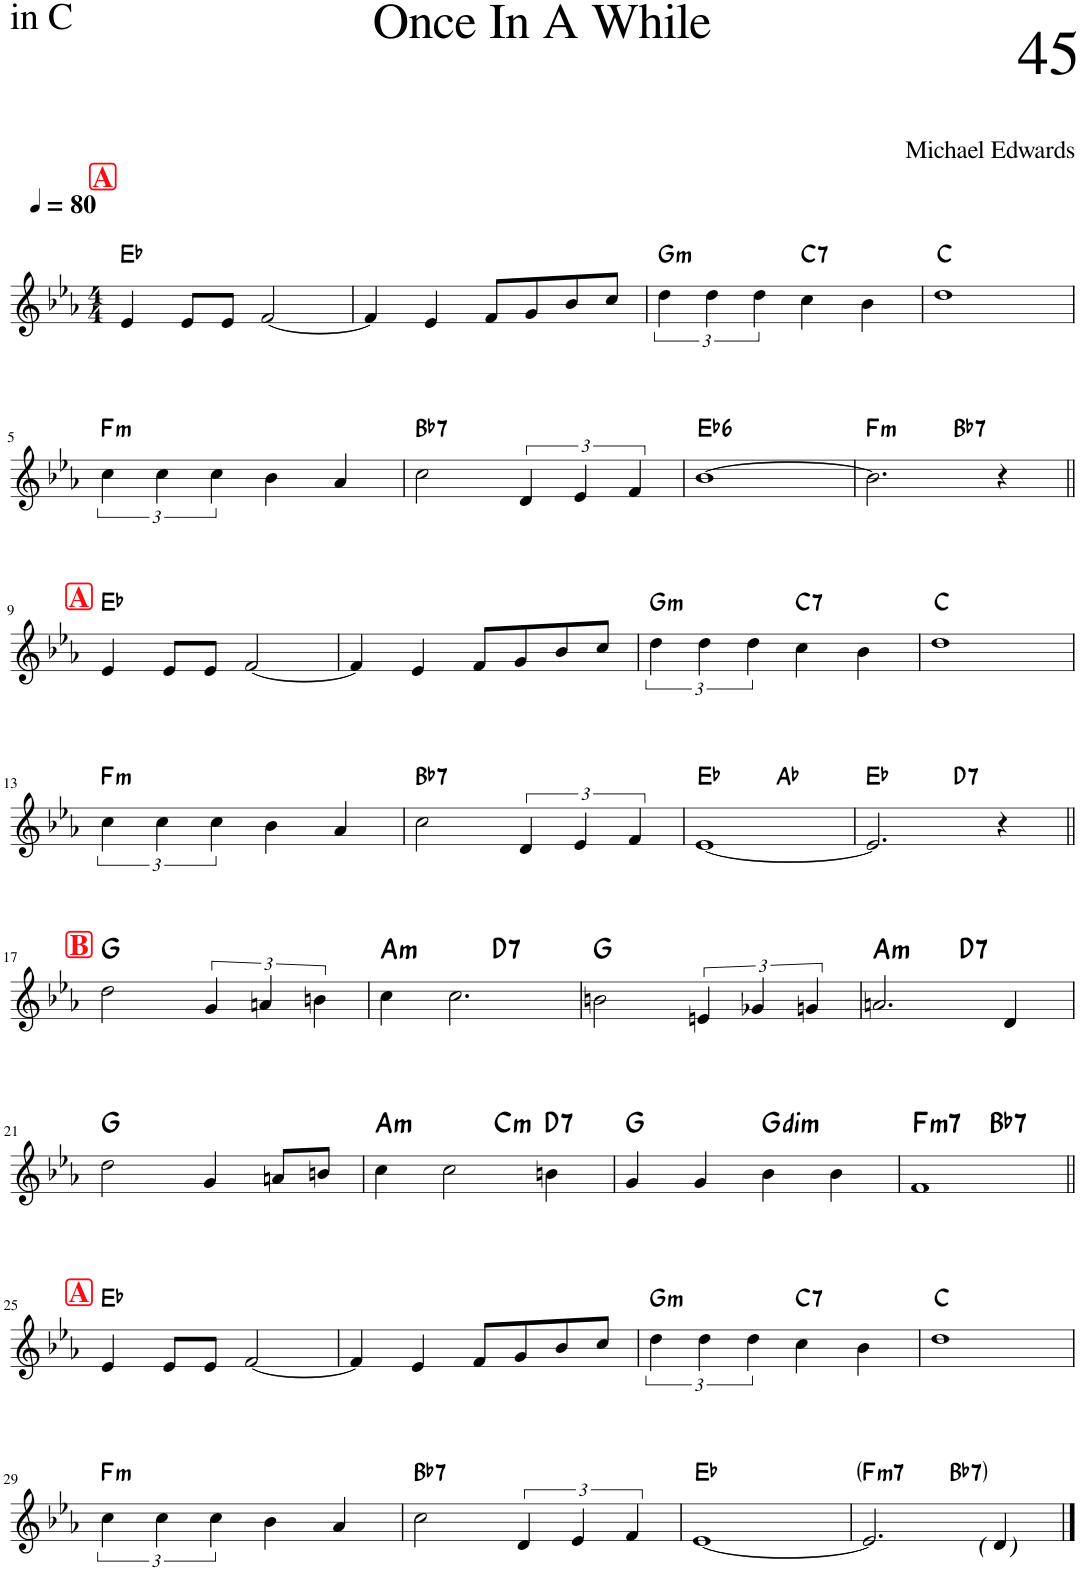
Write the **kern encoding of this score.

**kern	**harte
*part1	*part1
*staff1	*
*I"Piano	*
*I'Pno.	*
*clefG2	*
*k[b-e-a-]	*
*M4/4	*
*MM80	*
!!LO:REH:place=s1:a:B:cj:color=#FF0913:fs=16:t=A
=1	=1
4e-/	Eb:maj
8e-/L	.
8e-/J	.
[2f/	.
=2	=2
4f/]	.
4e-/	.
8f/L	.
8g/	.
8b-/	.
8cc/J	.
=3	=3
!	!LO:H:kt=m
6dd\	G:min
6dd\	.
6dd\	.
!	!LO:H:kt=7
4cc\	C:7
4b-\	.
=4	=4
1dd	C:maj
!!LO:LB:g=z
=5	=5
!	!LO:H:kt=m
6cc\	F:min
6cc\	.
6cc\	.
4b-\	.
4a-/	.
=6	=6
!	!LO:H:kt=7
2cc\	Bb:7
6d/	.
6e-/	.
6f/	.
=7	=7
!	!LO:H:kt=6
[1b-	Eb:maj6
=8	=8
!	!LO:H:kt=m
*^	*
2.b-\]	2ryy	F:min
!	!	!LO:H:kt=7
.	2ryy	Bb:7
4r	.	.
*v	*v	*
!!LO:LB:g=z
!!LO:REH:place=s1:a:B:cj:color=#FF0913:fs=16:t=A
=9||	=9||
4e-/	Eb:maj
8e-/L	.
8e-/J	.
[2f/	.
=10	=10
4f/]	.
4e-/	.
8f/L	.
8g/	.
8b-/	.
8cc/J	.
=11	=11
!	!LO:H:kt=m
6dd\	G:min
6dd\	.
6dd\	.
!	!LO:H:kt=7
4cc\	C:7
4b-\	.
=12	=12
1dd	C:maj
!!LO:LB:g=z
=13	=13
!	!LO:H:kt=m
6cc\	F:min
6cc\	.
6cc\	.
4b-\	.
4a-/	.
=14	=14
!	!LO:H:kt=7
2cc\	Bb:7
6d/	.
6e-/	.
6f/	.
=15	=15
*^	*
[1e-	2ryy	Eb:maj
.	2ryy	Ab:maj
=16	=16	=16
2.e-/]	2ryy	Eb:maj
!	!	!LO:H:kt=7
.	2ryy	D:7
4r	.	.
*v	*v	*
!!LO:LB:g=z
!!LO:REH:place=s1:a:B:cj:color=#FF0913:fs=16:t=B
=17||	=17||
2dd\	G:maj
6g/	.
6an/	.
6bn\	.
=18	=18
!	!LO:H:kt=m
*^	*
4cc\	2ryy	A:min
2.cc\	.	.
!	!	!LO:H:kt=7
.	2ryy	D:7
*v	*v	*
=19	=19
2bn\	G:maj
6en/	.
6g-X/	.
6gn/	.
=20	=20
!	!LO:H:kt=m
*^	*
2.an/	2ryy	A:min
!	!	!LO:H:kt=7
.	2ryy	D:7
4d/	.	.
*v	*v	*
!!LO:LB:g=z
=21	=21
2dd\	G:maj
4g/	.
8an/L	.
8bn/J	.
=22	=22
!	!LO:H:kt=m
*^	*
4cc\	2ryy	A:min
2cc\	.	.
!	!	!LO:H:kt=m
.	2ryy	C:min
!	!	!LO:H:kt=7
4bn\	.	D:7
*v	*v	*
=23	=23
4g/	G:maj
4g/	.
!	!LO:H:kt=dim
4b-\	G:dim
4b-\	.
=24	=24
!	!LO:H:kt=m7
*^	*
1f	2ryy	F:min7
!	!	!LO:H:kt=7
.	2ryy	Bb:7
*v	*v	*
!!LO:LB:g=z
!!LO:REH:place=s1:a:B:cj:color=#FF0913:fs=16:t=A
=25||	=25||
4e-/	Eb:maj
8e-/L	.
8e-/J	.
[2f/	.
=26	=26
4f/]	.
4e-/	.
8f/L	.
8g/	.
8b-/	.
8cc/J	.
=27	=27
!	!LO:H:kt=m
6dd\	G:min
6dd\	.
6dd\	.
!	!LO:H:kt=7
4cc\	C:7
4b-\	.
=28	=28
1dd	C:maj
!!LO:LB:g=z
=29	=29
!	!LO:H:kt=m
6cc\	F:min
6cc\	.
6cc\	.
4b-\	.
4a-/	.
=30	=30
!	!LO:H:kt=7
2cc\	Bb:7
6d/	.
6e-/	.
6f/	.
=31	=31
[1e-	Eb:maj
=32	=32
!	!LO:H:kt=m7
*^	*
2.e-/]	2ryy	F:min7
!	!	!LO:H:kt=7
.	2ryy	Bb:7
!LO:TX:a:Bi:t=(    )	!	!
4d/	.	.
*v	*v	*
==	==
*-	*-
